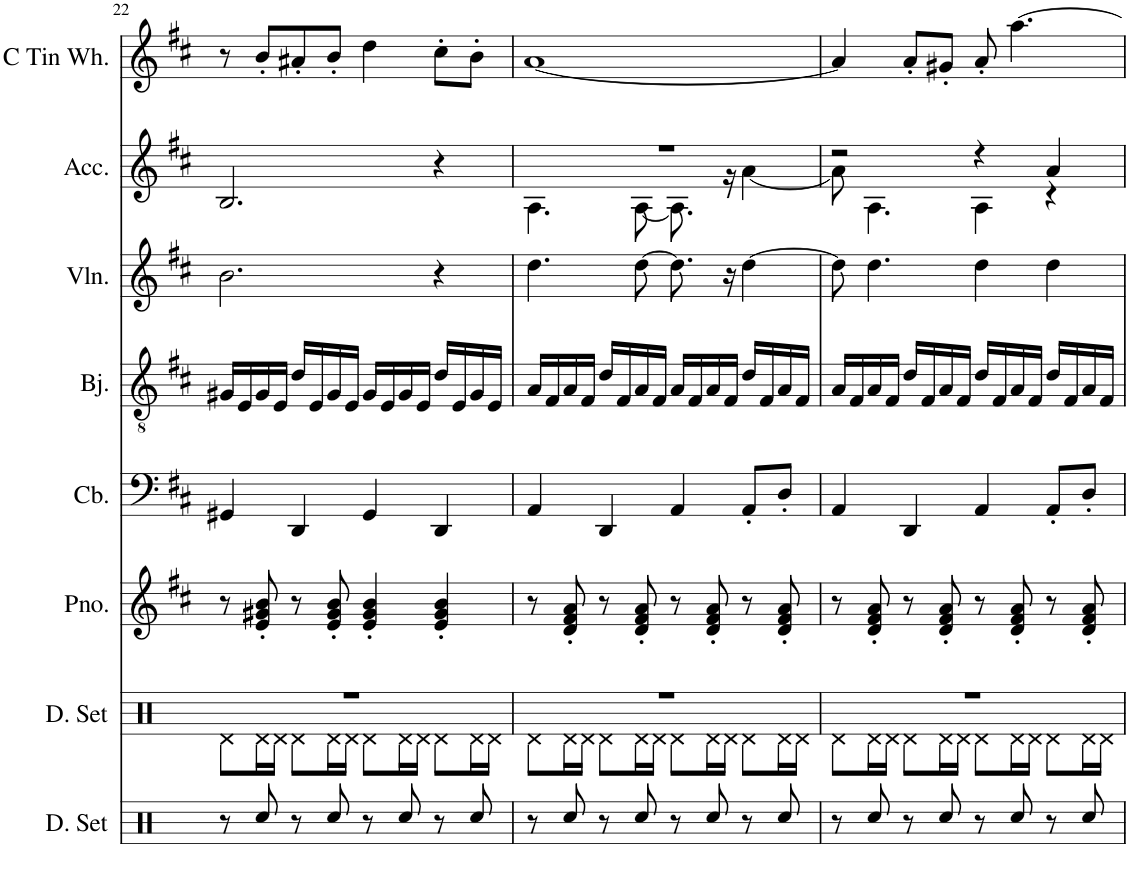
**kern	**kern	**kern	**kern	**kern	**kern	**kern	**kern
*part8	*part7	*part6	*part5	*part4	*part3	*part2	*part1
*staff8	*staff7	*staff6	*staff5	*staff4	*staff3	*staff2	*staff1
*I"Drumset, &quot;Slider&quot;	*I"Drumset, Super Mario 64	*I"Piano, Piano [Harmony]	*I"Contrabass, AcouBass	*I"Banjo, Psychedelic Banjo	*I"Violin, Viola	*I"Accordion, Accordion	*I"C Tin Whistle, Whistle
*I'D. Set	*I'D. Set	*I'Pno.	*I'Cb.	*I'Bj.	*I'Vln.	*I'Acc.	*I'C Tin Wh.
!!LO:PB:g=z
*clefX	*clefX	*clefG2	*clefF4	*clefGv2	*clefG2	*clefG2	*clefG2
*	*	*	*Trd7c12	*Trd7c12	*	*	*Trd1c2
*k[]	*k[]	*k[f#c#]	*k[f#c#]	*k[f#c#]	*k[f#c#]	*k[f#c#]	*k[f#c#]
*M4/4	*M4/4	*M4/4	*M4/4	*M4/4	*M4/4	*M4/4	*M4/4
=22	=22	=22	=22	=22	=22	=22	=22
*	*^	*	*	*	*	*	*
8r	1r	8Rd\L	8r	4GG#X/	16G#X/LL	2.b\	2.B/	8r
.	.	.	.	.	16E/	.	.	.
8Rcc/	.	16Rd\L	8e/' 8g#X/' 8b/'	.	16G#/	.	.	8b'/L
.	.	16Rd\JJ	.	.	16E/JJ	.	.	.
8r	.	8Rd\L	8r	4DD/	16d/LL	.	.	8a#X'/
.	.	.	.	.	16E/	.	.	.
8Rcc/	.	16Rd\L	8e/' 8g#/' 8b/'	.	16G#/	.	.	8b'/J
.	.	16Rd\JJ	.	.	16E/JJ	.	.	.
8r	.	8Rd\L	4e/' 4g#/' 4b/'	4GG#/	16G#/LL	.	.	4dd\
.	.	.	.	.	16E/	.	.	.
8Rcc/	.	16Rd\L	.	.	16G#/	.	.	.
.	.	16Rd\JJ	.	.	16E/JJ	.	.	.
8r	.	8Rd\L	4e/' 4g#/' 4b/'	4DD/	16d/LL	4r	4r	8cc#'\L
.	.	.	.	.	16E/	.	.	.
8Rcc/	.	16Rd\L	.	.	16G#/	.	.	8b'\J
.	.	16Rd\JJ	.	.	16E/JJ	.	.	.
=23	=23	=23	=23	=23	=23	=23	=23	=23
*	*	*	*	*	*	*	*^	*
8r	1r	8Rd\L	8r	4AA/	16A/LL	4.dd\	1r	4.A\	[1a
.	.	.	.	.	16F#/	.	.	.	.
8Rcc/	.	16Rd\L	8d/' 8f#/' 8a/'	.	16A/	.	.	.	.
.	.	16Rd\JJ	.	.	16F#/JJ	.	.	.	.
8r	.	8Rd\L	8r	4DD/	16d/LL	.	.	.	.
.	.	.	.	.	16F#/	.	.	.	.
8Rcc/	.	16Rd\L	8d/' 8f#/' 8a/'	.	16A/	[8dd\	.	[8A\	.
.	.	16Rd\JJ	.	.	16F#/JJ	.	.	.	.
8r	.	8Rd\L	8r	4AA/	16A/LL	8.dd\]	.	8.A\]	.
.	.	.	.	.	16F#/	.	.	.	.
8Rcc/	.	16Rd\L	8d/' 8f#/' 8a/'	.	16A/	.	.	.	.
.	.	16Rd\JJ	.	.	16F#/JJ	16r	.	16r	.
8r	.	8Rd\L	8r	8AA'/L	16d/LL	[4dd\	.	[4a\	.
.	.	.	.	.	16F#/	.	.	.	.
8Rcc/	.	16Rd\L	8d/' 8f#/' 8a/'	8D'/J	16A/	.	.	.	.
.	.	16Rd\JJ	.	.	16F#/JJ	.	.	.	.
=24	=24	=24	=24	=24	=24	=24	=24	=24	=24
8r	1r	8Rd\L	8r	4AA/	16A/LL	8dd\]	2r	8a\]	4a/]
.	.	.	.	.	16F#/	.	.	.	.
8Rcc/	.	16Rd\L	8d/' 8f#/' 8a/'	.	16A/	4.dd\	.	4.A\	.
.	.	16Rd\JJ	.	.	16F#/JJ	.	.	.	.
8r	.	8Rd\L	8r	4DD/	16d/LL	.	.	.	8a'/L
.	.	.	.	.	16F#/	.	.	.	.
8Rcc/	.	16Rd\L	8d/' 8f#/' 8a/'	.	16A/	.	.	.	8g#X'/J
.	.	16Rd\JJ	.	.	16F#/JJ	.	.	.	.
8r	.	8Rd\L	8r	4AA/	16d/LL	4dd\	4r	4A\	8a'/
.	.	.	.	.	16F#/	.	.	.	.
8Rcc/	.	16Rd\L	8d/' 8f#/' 8a/'	.	16A/	.	.	.	[4.aa\
.	.	16Rd\JJ	.	.	16F#/JJ	.	.	.	.
8r	.	8Rd\L	8r	8AA'/L	16d/LL	4dd\	4a/	4r	.
.	.	.	.	.	16F#/	.	.	.	.
8Rcc/	.	16Rd\L	8d/' 8f#/' 8a/'	8D'/J	16A/	.	.	.	.
.	.	16Rd\JJ	.	.	16F#/JJ	.	.	.	.
*	*v	*v	*	*	*	*	*v	*v	*
=	=	=	=	=	=	=	=
*-	*-	*-	*-	*-	*-	*-	*-
